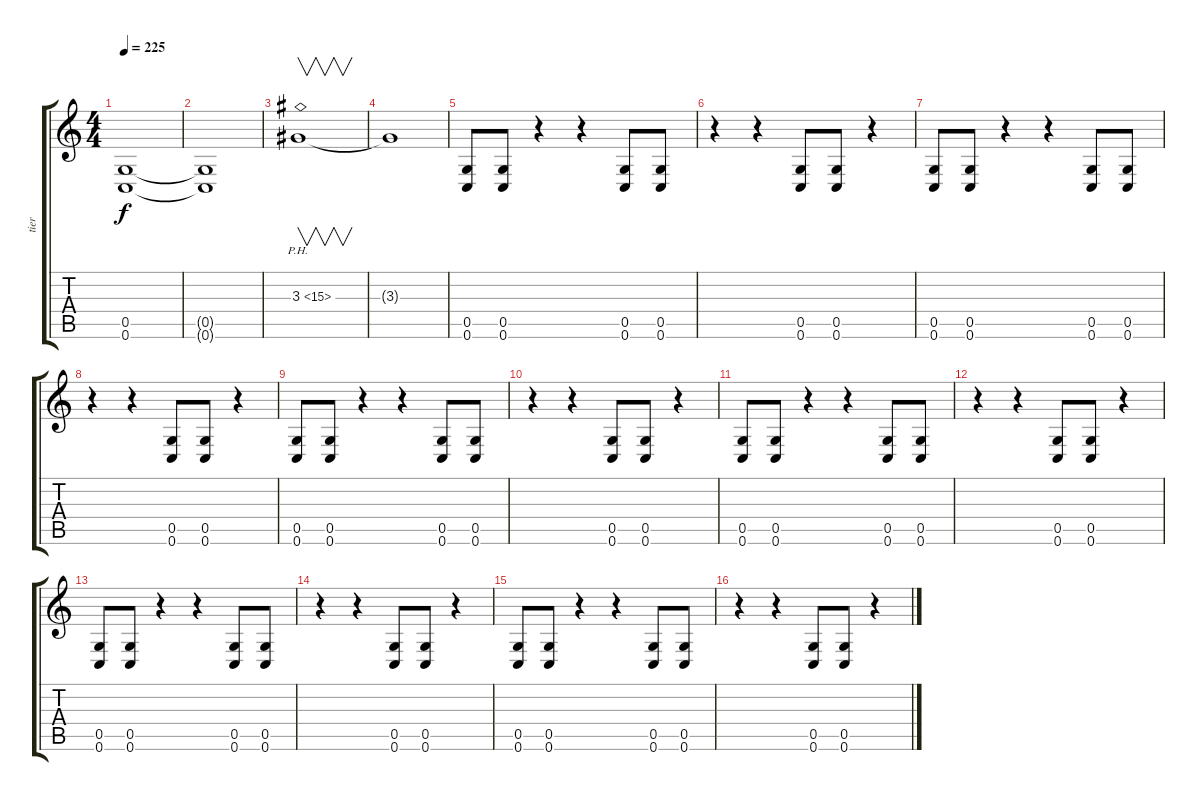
\track ("tier" "tier") {mute instrument distortionguitar}
\staff {score tabs}
\tuning (D4 A3 F3 C3 G2 C2) {hide}
\ts (4 4)
\tempo 225
\clef g2
\ks c
(0.5 0.6).1{dy f} |
(0.5{t} 0.6{t}).1 |
3.3{ph 12}.1{v} |
3.3{t}.1 |
(0.5 0.6).8 (0.5 0.6).8 r.4 r.4 (0.5 0.6).8 (0.5 0.6).8 |
r.4 r.4 (0.5 0.6).8 (0.5 0.6).8 r.4 |
(0.5 0.6).8 (0.5 0.6).8 r.4 r.4 (0.5 0.6).8 (0.5 0.6).8 |
r.4 r.4 (0.5 0.6).8 (0.5 0.6).8 r.4 |
(0.5 0.6).8 (0.5 0.6).8 r.4 r.4 (0.5 0.6).8 (0.5 0.6).8 |
r.4 r.4 (0.5 0.6).8 (0.5 0.6).8 r.4 |
(0.5 0.6).8 (0.5 0.6).8 r.4 r.4 (0.5 0.6).8 (0.5 0.6).8 |
r.4 r.4 (0.5 0.6).8 (0.5 0.6).8 r.4 |
(0.5 0.6).8 (0.5 0.6).8 r.4 r.4 (0.5 0.6).8 (0.5 0.6).8 |
r.4 r.4 (0.5 0.6).8 (0.5 0.6).8 r.4 |
(0.5 0.6).8 (0.5 0.6).8 r.4 r.4 (0.5 0.6).8 (0.5 0.6).8 |
r.4 r.4 (0.5 0.6).8 (0.5 0.6).8 r.4
